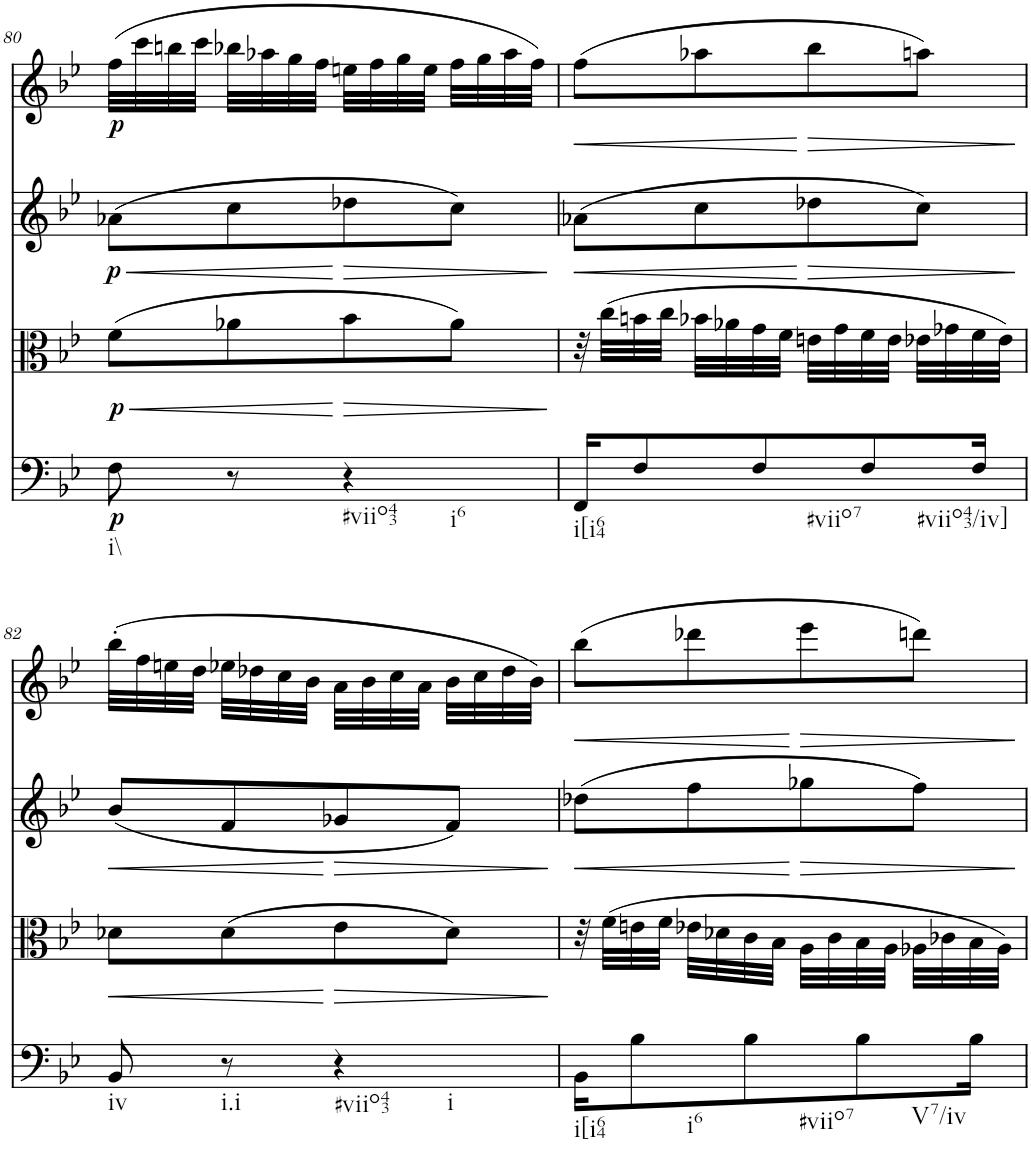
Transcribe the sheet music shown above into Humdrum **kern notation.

**kern	**dynam	**kern	**dynam	**kern	**dynam	**kern	**dynam
*part4	*part4	*part3	*part3	*part2	*part2	*part1	*part1
*staff4	*staff4	*staff3	*staff3	*staff2	*staff2	*staff1	*staff1
*I"Violoncello	*	*I"Viola	*	*I"Violin II	*	*I"Violin I	*
!!LO:PB:g=z
*clefF4	*	*clefC3	*	*clefG2	*	*clefG2	*
*k[b-e-]	*	*k[b-e-]	*	*k[b-e-]	*	*k[b-e-]	*
*M2/4	*	*M2/4	*	*M2/4	*	*M2/4	*
=80	=80	=80	=80	=80	=80	=80	=80
!LO:TX:b:t=i\\	!	!	!	!	!	!	!
!	!LO:DY:b	!	!LO:HP:b	!	!LO:HP:b	!	!
!	!	!	!LO:DY:n=1:b	!	!LO:DY:n=1:b	!	!LO:DY:b
8F\	p	(8f\L	< p	(8a-X\L	< p	(32ff\LLL	p
.	.	.	.	.	.	32ccc\	.
.	.	.	.	.	.	32bbn\	.
.	.	.	.	.	.	32ccc\JJJ	.
8r	.	8a-X\	.	8cc\	.	32bb-X\LLL	.
.	.	.	.	.	.	32aa-X\	.
.	.	.	.	.	.	32gg\	.
.	.	.	.	.	.	32ff\JJJ	.
!LO:TX:b:t=#viio43	!	!	!	!	!	!	!
!LO:TX:b:t=i6	!	!	!	!	!	!	!
!	!	!	!LO:HP:n=1:b	!	!LO:HP:n=1:b	!	!
4r	.	8b-\	[ >	8dd-X\	[ >	32een\LLL	.
.	.	.	.	.	.	32ff\	.
.	.	.	.	.	.	32gg\	.
.	.	.	.	.	.	32ee\JJJ	.
.	.	8a-\J)	.	8cc\J)	.	32ff\LLL	.
.	.	.	.	.	.	32gg\	.
.	.	.	.	.	.	32aa-\	.
.	.	.	.	.	.	32ff\JJJ)	.
.	.	.	]	.	]	.	.
=81	=81	=81	=81	=81	=81	=81	=81
!LO:TX:b:t=i[i64	!	!	!	!	!	!	!
!	!	!	!	!	!LO:HP:b	!	!LO:HP:b
16FF/KL	.	32r	.	(8a-X\L	<	(8ff\L	<
.	.	(32cc\LLL	.	.	.	.	.
8F/	.	32bn\	.	.	.	.	.
.	.	32cc\JJJ	.	.	.	.	.
.	.	32b-X\LLL	.	8cc\	.	8aa-X\	.
.	.	32a-X\	.	.	.	.	.
!LO:TX:b:t=#viio7	!	!	!	!	!	!	!
8F/	.	32g\	.	.	.	.	.
.	.	32f\JJJ	.	.	.	.	.
!	!	!	!	!	!LO:HP:n=1:b	!	!LO:HP:n=1:b
.	.	32en\LLL	.	8dd-X\	[ >	8bb-\	[ >
.	.	32g\	.	.	.	.	.
!LO:TX:b:t=#viio43/iv]	!	!	!	!	!	!	!
8F/	.	32f\	.	.	.	.	.
.	.	32e\JJJ	.	.	.	.	.
.	.	32e-X\LLL	.	8cc\J)	.	8aan\J)	.
.	.	32g-X\	.	.	.	.	.
16F/Jk	.	32f\	.	.	.	.	.
.	.	32e-\JJJ)	.	.	.	.	.
.	.	.	.	.	]	.	]
!!LO:LB:g=z
=82	=82	=82	=82	=82	=82	=82	=82
!LO:TX:b:t=iv	!	!	!	!	!	!	!
!	!	!	!LO:HP:b	!	!LO:HP:b	!	!
8BB-/	.	8d-X\L	<	(8b-/L	<	(32bb-'\LLL	.
.	.	.	.	.	.	32ff\	.
.	.	.	.	.	.	32een\	.
.	.	.	.	.	.	32dd\JJJ	.
!LO:TX:b:t=i.i	!	!	!	!	!	!	!
8r	.	(8d-\	.	8f/	.	32ee-X\LLL	.
.	.	.	.	.	.	32dd-X\	.
.	.	.	.	.	.	32cc\	.
.	.	.	.	.	.	32b-\JJJ	.
!LO:TX:b:t=#viio43	!	!	!	!	!	!	!
!LO:TX:b:t=i	!	!	!	!	!	!	!
!	!	!	!LO:HP:n=1:b	!	!LO:HP:n=1:b	!	!
4r	.	8e-\	[ >	8g-X/	[ >	32a\LLL	.
.	.	.	.	.	.	32b-\	.
.	.	.	.	.	.	32cc\	.
.	.	.	.	.	.	32a\JJJ	.
.	.	8d-\J)	.	8f/J)	.	32b-\LLL	.
.	.	.	.	.	.	32cc\	.
.	.	.	.	.	.	32dd-\	.
.	.	.	.	.	.	32b-\JJJ)	.
.	.	.	]	.	]	.	.
=83	=83	=83	=83	=83	=83	=83	=83
!LO:TX:b:t=i[i64	!	!	!	!	!	!	!
!	!	!	!	!	!LO:HP:b	!	!LO:HP:b
16BB-\KL	.	32r	.	(8dd-X\L	<	(8bb-\L	<
.	.	(32f\LLL	.	.	.	.	.
!LO:TX:b:t=i6	!	!	!	!	!	!	!
8B-\	.	32en\	.	.	.	.	.
.	.	32f\JJJ	.	.	.	.	.
.	.	32e-X\LLL	.	8ff\	.	8ddd-X\	.
.	.	32d-X\	.	.	.	.	.
!LO:TX:b:t=#viio7	!	!	!	!	!	!	!
8B-\	.	32c\	.	.	.	.	.
.	.	32B-\JJJ	.	.	.	.	.
!	!	!	!	!	!LO:HP:n=1:b	!	!LO:HP:n=1:b
.	.	32A\LLL	.	8gg-X\	[ >	8eee-\	[ >
.	.	32c\	.	.	.	.	.
!LO:TX:b:t=V7/iv	!	!	!	!	!	!	!
8B-\	.	32B-\	.	.	.	.	.
.	.	32A\JJJ	.	.	.	.	.
.	.	32A-X\LLL	.	8ff\J)	.	8dddn\J)	.
.	.	32c-X\	.	.	.	.	.
16B-\Jk	.	32B-\	.	.	.	.	.
.	.	32A-\JJJ)	.	.	.	.	.
.	.	.	.	.	]	.	]
=	=	=	=	=	=	=	=
*-	*-	*-	*-	*-	*-	*-	*-
